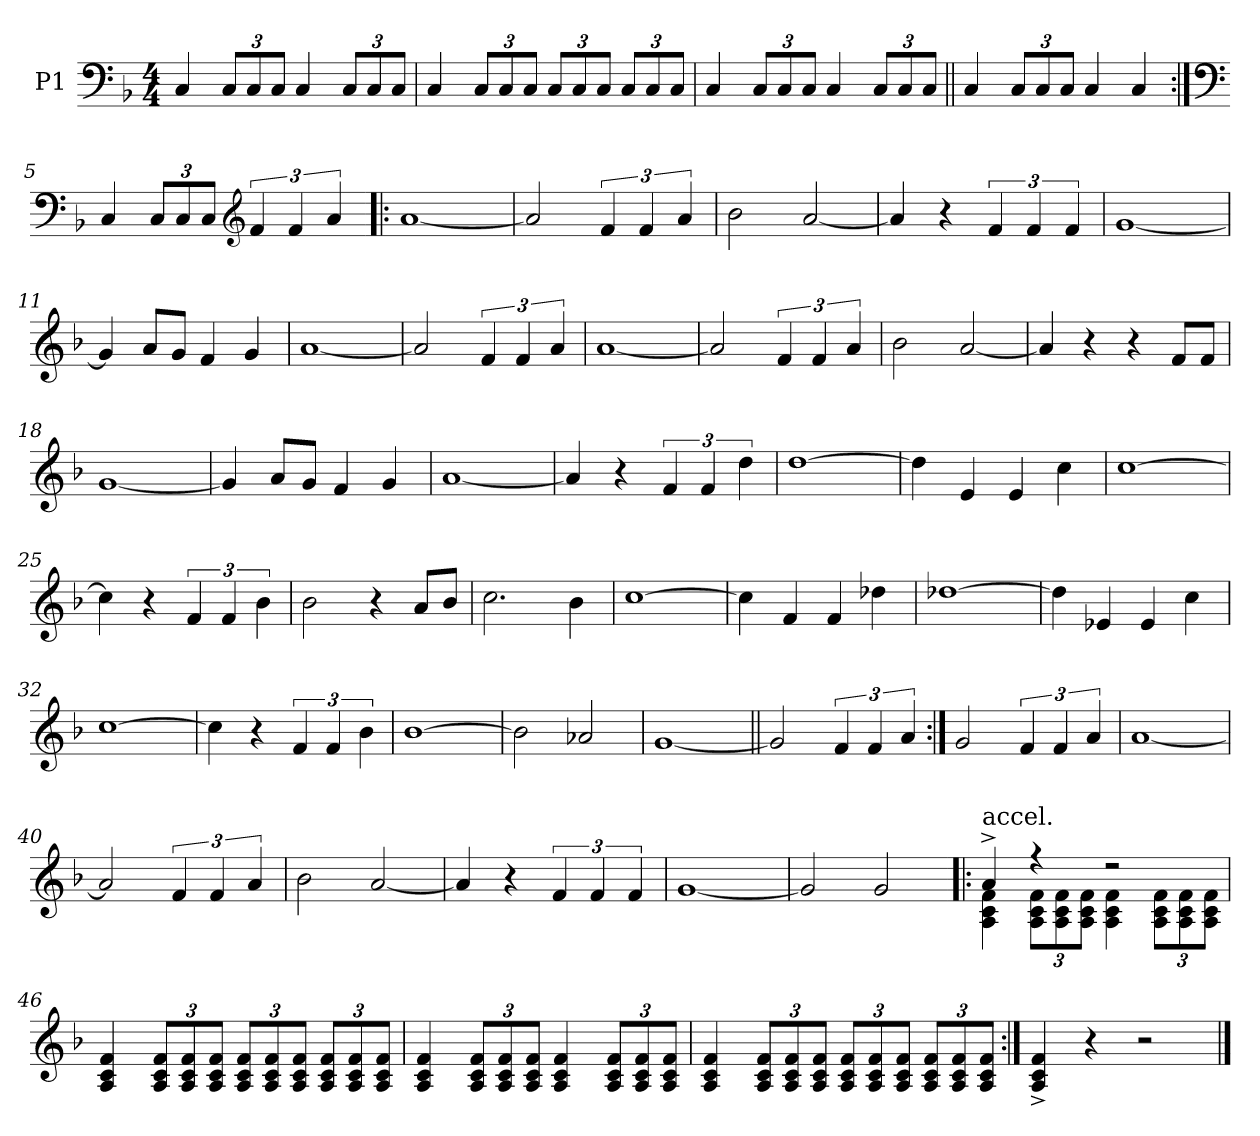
**kern
*part1
*staff1
*I"P1
*clefF4
*k[b-]
*F:
*M4/4
*MM128
=1
4C/
*Xbrackettup
12C/L
12C/
12C/J
4C/
12C/L
12C/
12C/J
=2
4C/
12C/L
12C/
12C/J
12C/L
12C/
12C/J
12C/L
12C/
12C/J
=3
4C/
12C/L
12C/
12C/J
4C/
12C/L
12C/
12C/J
=4||
4C/
12C/L
12C/
12C/J
4C/
4C/
!!LO:LB:g=z
=5:|!
*clefF4
4C/
12C/L
12C/
12C/J
*clefG2
*brackettup
6f/
6f/
6a/
=6!|:
[<1a
=7
2a/]
6f/
6f/
6a/
=8
2b-\
[<2a/
=9
4a/]
4r
6f/
6f/
6f/
=10
[<1g
!!LO:LB:g=z
=11
4g/]
8a/L
8g/J
4f/
4g/
=12
[<1a
=13
2a/]
6f/
6f/
6a/
=14
[<1a
=15
2a/]
6f/
6f/
6a/
=16
2b-\
[<2a/
=17
4a/]
4r
4r
8f/L
8f/J
!!LO:LB:g=z
=18
[<1g
=19
4g/]
8a/L
8g/J
4f/
4g/
=20
[<1a
=21
4a/]
4r
6f/
6f/
6dd\
=22
[>1dd
=23
4dd\]
4e/
4e/
4cc\
=24
[>1cc
!!LO:LB:g=z
=25
4cc\]
4r
6f/
6f/
6b-\
=26
2b-\
4r
8a/L
8b-/J
=27
2.cc\
4b-\
=28
[>1cc
=29
4cc\]
4f/
4f/
4dd-X\
=30
[>1dd-X
=31
4dd-\]
4e-X/
4e-/
4cc\
!!LO:LB:g=z
=32
[>1cc
=33
4cc\]
4r
6f/
6f/
6b-\
=34
[>1b-
=35
2b-\]
2a-X/
=36
[<1g
=37||
2g/]
6f/
6f/
6a/
=38:|!
2g/
6f/
6f/
6a/
!!LO:LB:g=z
=39
[<1a
=40
2a/]
6f/
6f/
6a/
=41
2b-\
[<2a/
=42
4a/]
4r
6f/
6f/
6f/
=43
[<1g
=44
2g/]
2g/
!!LO:LB:g=z
=45!|:
*^
!LO:TX:a:t=accel.	!
4a^/	4A\ 4c\ 4f\
*	*Xbrackettup
4r	12A\ 12c\ 12f\L
.	12A\ 12c\ 12f\
.	12A\ 12c\ 12f\J
2r	4A\ 4c\ 4f\
.	12A\ 12c\ 12f\L
.	12A\ 12c\ 12f\
.	12A\ 12c\ 12f\J
*v	*v
=46
4A/ 4c/ 4f/
12A/ 12c/ 12f/L
12A/ 12c/ 12f/
12A/ 12c/ 12f/J
12A/ 12c/ 12f/L
12A/ 12c/ 12f/
12A/ 12c/ 12f/J
12A/ 12c/ 12f/L
12A/ 12c/ 12f/
12A/ 12c/ 12f/J
!!LO:LB:g=z
=47
4A/ 4c/ 4f/
12A/ 12c/ 12f/L
12A/ 12c/ 12f/
12A/ 12c/ 12f/J
4A/ 4c/ 4f/
12A/ 12c/ 12f/L
12A/ 12c/ 12f/
12A/ 12c/ 12f/J
=48
4A/ 4c/ 4f/
12A/ 12c/ 12f/L
12A/ 12c/ 12f/
12A/ 12c/ 12f/J
12A/ 12c/ 12f/L
12A/ 12c/ 12f/
12A/ 12c/ 12f/J
12A/ 12c/ 12f/L
12A/ 12c/ 12f/
12A/ 12c/ 12f/J
=49:|!
4A/^ 4c/^ 4f/^
4r
2r
==
*-
